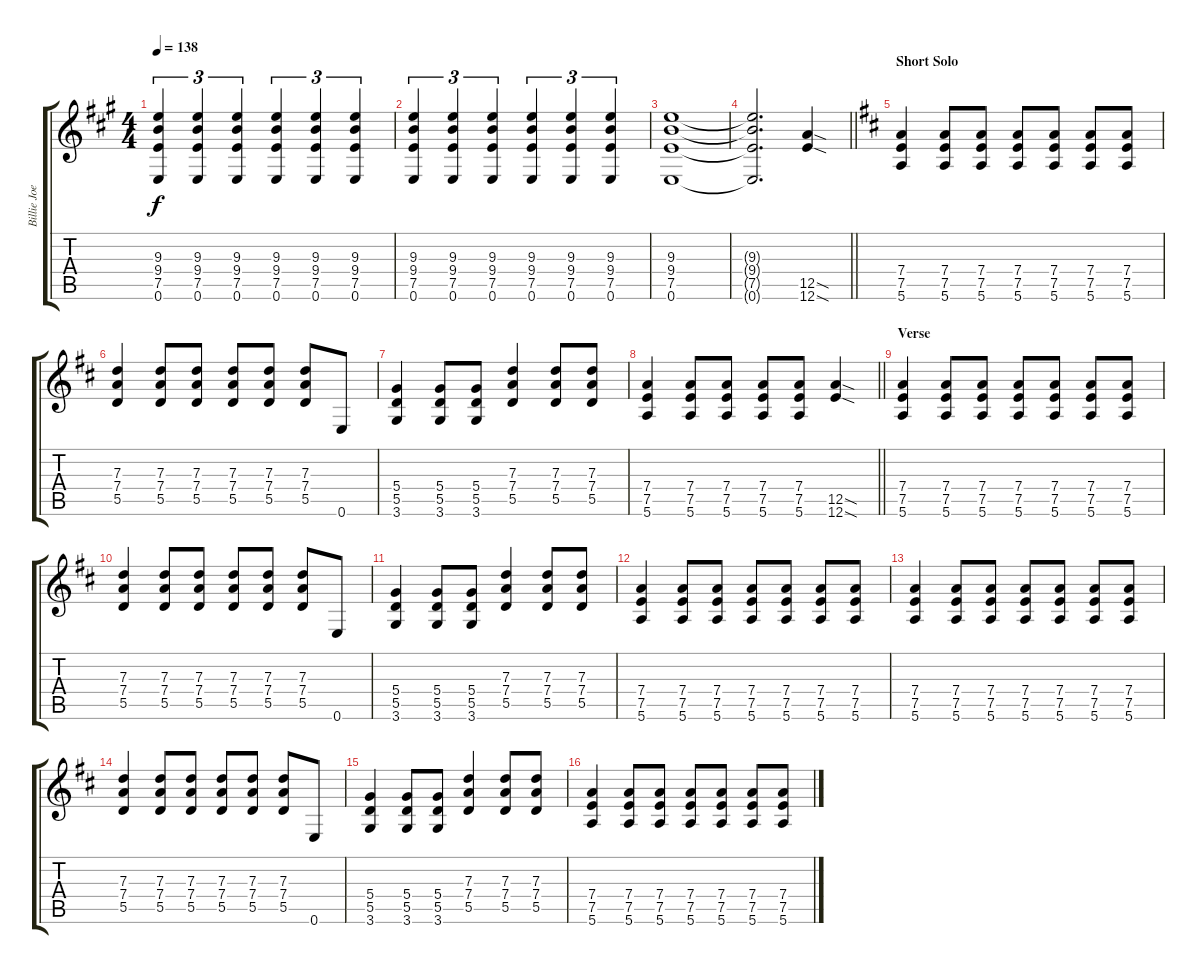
\track ("Billie Joe Rhythm" "Billie Joe") {instrument overdrivenguitar}
\staff {score tabs}
\tuning (E4 B3 G3 D3 A2 E2) {hide}
\ts (4 4)
\tempo 138
\clef g2
\ks a
(9.3 9.4 7.5 0.6).4{tu (3 2) dy f} (9.3 9.4 7.5 0.6).4{tu (3 2)} (9.3 9.4 7.5 0.6).4{tu (3 2)} (9.3 9.4 7.5 0.6).4{tu (3 2)} (9.3 9.4 7.5 0.6).4{tu (3 2)} (9.3 9.4 7.5 0.6).4{tu (3 2)} |
(9.3 9.4 7.5 0.6).4{tu (3 2)} (9.3 9.4 7.5 0.6).4{tu (3 2)} (9.3 9.4 7.5 0.6).4{tu (3 2)} (9.3 9.4 7.5 0.6).4{tu (3 2)} (9.3 9.4 7.5 0.6).4{tu (3 2)} (9.3 9.4 7.5 0.6).4{tu (3 2)} |
(9.3 9.4 7.5 0.6).1 |
\barLineRight lightlight
(9.3{t} 9.4{t} 7.5{t} 0.6{t}).2{d} (12.5{sod} 12.6{sod}).4 |
\section ("" "Short Solo")
\ks d
(7.4 7.5 5.6).4{volume 13} (7.4 7.5 5.6).8 (7.4 7.5 5.6).8 (7.4 7.5 5.6).8 (7.4 7.5 5.6).8 (7.4 7.5 5.6).8 (7.4 7.5 5.6).8 |
(7.3 7.4 5.5).4 (7.3 7.4 5.5).8 (7.3 7.4 5.5).8 (7.3 7.4 5.5).8 (7.3 7.4 5.5).8 (7.3 7.4 5.5).8 0.6.8 |
(5.4 5.5 3.6).4 (5.4 5.5 3.6).8 (5.4 5.5 3.6).8 (7.3 7.4 5.5).4 (7.3 7.4 5.5).8 (7.3 7.4 5.5).8 |
\barLineRight lightlight
(7.4 7.5 5.6).4 (7.4 7.5 5.6).8 (7.4 7.5 5.6).8 (7.4 7.5 5.6).8 (7.4 7.5 5.6).8 (12.5{sod} 12.6{sod}).4 |
\section ("" "Verse")
(7.4 7.5 5.6).4{volume 11} (7.4 7.5 5.6).8 (7.4 7.5 5.6).8 (7.4 7.5 5.6).8 (7.4 7.5 5.6).8 (7.4 7.5 5.6).8 (7.4 7.5 5.6).8 |
(7.3 7.4 5.5).4 (7.3 7.4 5.5).8 (7.3 7.4 5.5).8 (7.3 7.4 5.5).8 (7.3 7.4 5.5).8 (7.3 7.4 5.5).8 0.6.8 |
(5.4 5.5 3.6).4 (5.4 5.5 3.6).8 (5.4 5.5 3.6).8 (7.3 7.4 5.5).4 (7.3 7.4 5.5).8 (7.3 7.4 5.5).8 |
(7.4 7.5 5.6).4 (7.4 7.5 5.6).8 (7.4 7.5 5.6).8 (7.4 7.5 5.6).8 (7.4 7.5 5.6).8 (7.4 7.5 5.6).8 (7.4 7.5 5.6).8 |
(7.4 7.5 5.6).4 (7.4 7.5 5.6).8 (7.4 7.5 5.6).8 (7.4 7.5 5.6).8 (7.4 7.5 5.6).8 (7.4 7.5 5.6).8 (7.4 7.5 5.6).8 |
(7.3 7.4 5.5).4 (7.3 7.4 5.5).8 (7.3 7.4 5.5).8 (7.3 7.4 5.5).8 (7.3 7.4 5.5).8 (7.3 7.4 5.5).8 0.6.8 |
(5.4 5.5 3.6).4 (5.4 5.5 3.6).8 (5.4 5.5 3.6).8 (7.3 7.4 5.5).4 (7.3 7.4 5.5).8 (7.3 7.4 5.5).8 |
(7.4 7.5 5.6).4 (7.4 7.5 5.6).8 (7.4 7.5 5.6).8 (7.4 7.5 5.6).8 (7.4 7.5 5.6).8 (7.4 7.5 5.6).8 (7.4 7.5 5.6).8
